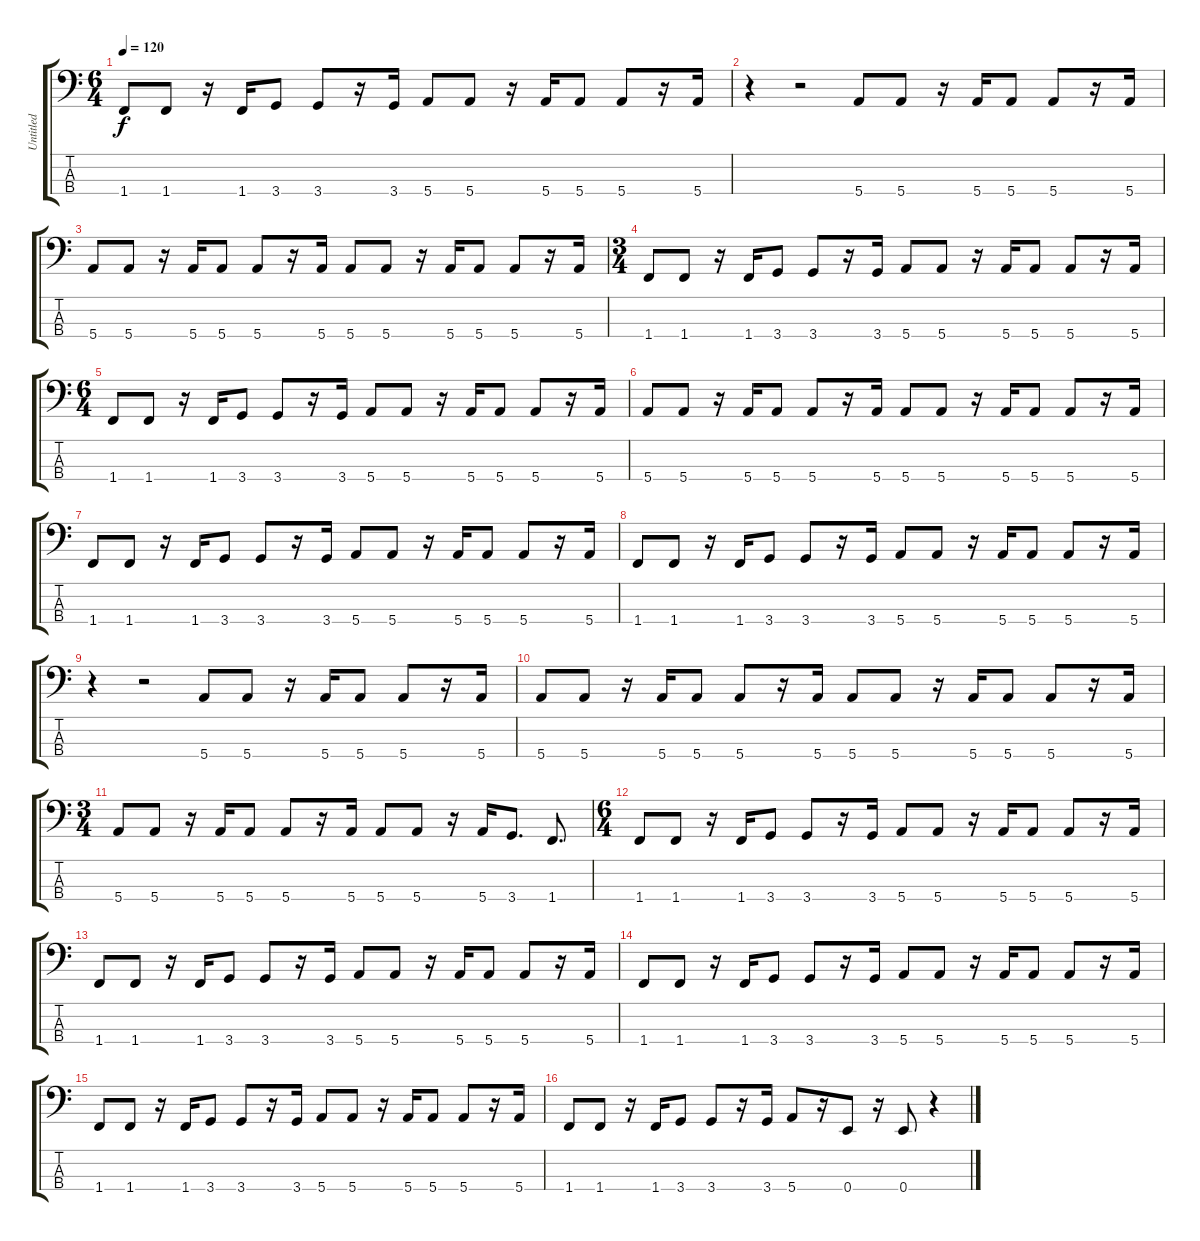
\track ("Untitled" "Untitled") {instrument electricbassfinger}
\staff {score tabs}
\tuning (G2 D2 A1 E1) {hide}
\ts (6 4)
\tempo 120
\clef f4
\ks c
1.4.8{dy f} 1.4.8 r.16 1.4.16 3.4.8 3.4.8 r.16 3.4.16 5.4.8 5.4.8 r.16 5.4.16 5.4.8 5.4.8 r.16 5.4.16 |
r.4 r.2 5.4.8 5.4.8 r.16 5.4.16 5.4.8 5.4.8 r.16 5.4.16 |
5.4.8 5.4.8 r.16 5.4.16 5.4.8 5.4.8 r.16 5.4.16 5.4.8 5.4.8 r.16 5.4.16 5.4.8 5.4.8 r.16 5.4.16 |
\ts (3 4)
1.4.8 1.4.8 r.16 1.4.16 3.4.8 3.4.8 r.16 3.4.16 5.4.8 5.4.8 r.16 5.4.16 5.4.8 5.4.8 r.16 5.4.16 |
\ts (6 4)
1.4.8 1.4.8 r.16 1.4.16 3.4.8 3.4.8 r.16 3.4.16 5.4.8 5.4.8 r.16 5.4.16 5.4.8 5.4.8 r.16 5.4.16 |
5.4.8 5.4.8 r.16 5.4.16 5.4.8 5.4.8 r.16 5.4.16 5.4.8 5.4.8 r.16 5.4.16 5.4.8 5.4.8 r.16 5.4.16 |
1.4.8 1.4.8 r.16 1.4.16 3.4.8 3.4.8 r.16 3.4.16 5.4.8 5.4.8 r.16 5.4.16 5.4.8 5.4.8 r.16 5.4.16 |
1.4.8 1.4.8 r.16 1.4.16 3.4.8 3.4.8 r.16 3.4.16 5.4.8 5.4.8 r.16 5.4.16 5.4.8 5.4.8 r.16 5.4.16 |
r.4 r.2 5.4.8 5.4.8 r.16 5.4.16 5.4.8 5.4.8 r.16 5.4.16 |
5.4.8 5.4.8 r.16 5.4.16 5.4.8 5.4.8 r.16 5.4.16 5.4.8 5.4.8 r.16 5.4.16 5.4.8 5.4.8 r.16 5.4.16 |
\ts (3 4)
5.4.8 5.4.8 r.16 5.4.16 5.4.8 5.4.8 r.16 5.4.16 5.4.8 5.4.8 r.16 5.4.16 3.4.8{d} 1.4.8{d} |
\ts (6 4)
1.4.8 1.4.8 r.16 1.4.16 3.4.8 3.4.8 r.16 3.4.16 5.4.8 5.4.8 r.16 5.4.16 5.4.8 5.4.8 r.16 5.4.16 |
1.4.8 1.4.8 r.16 1.4.16 3.4.8 3.4.8 r.16 3.4.16 5.4.8 5.4.8 r.16 5.4.16 5.4.8 5.4.8 r.16 5.4.16 |
1.4.8 1.4.8 r.16 1.4.16 3.4.8 3.4.8 r.16 3.4.16 5.4.8 5.4.8 r.16 5.4.16 5.4.8 5.4.8 r.16 5.4.16 |
1.4.8 1.4.8 r.16 1.4.16 3.4.8 3.4.8 r.16 3.4.16 5.4.8 5.4.8 r.16 5.4.16 5.4.8 5.4.8 r.16 5.4.16 |
1.4.8 1.4.8 r.16 1.4.16 3.4.8 3.4.8 r.16 3.4.16 5.4.8 r.16 0.4.8 r.16 0.4.8 r.4
